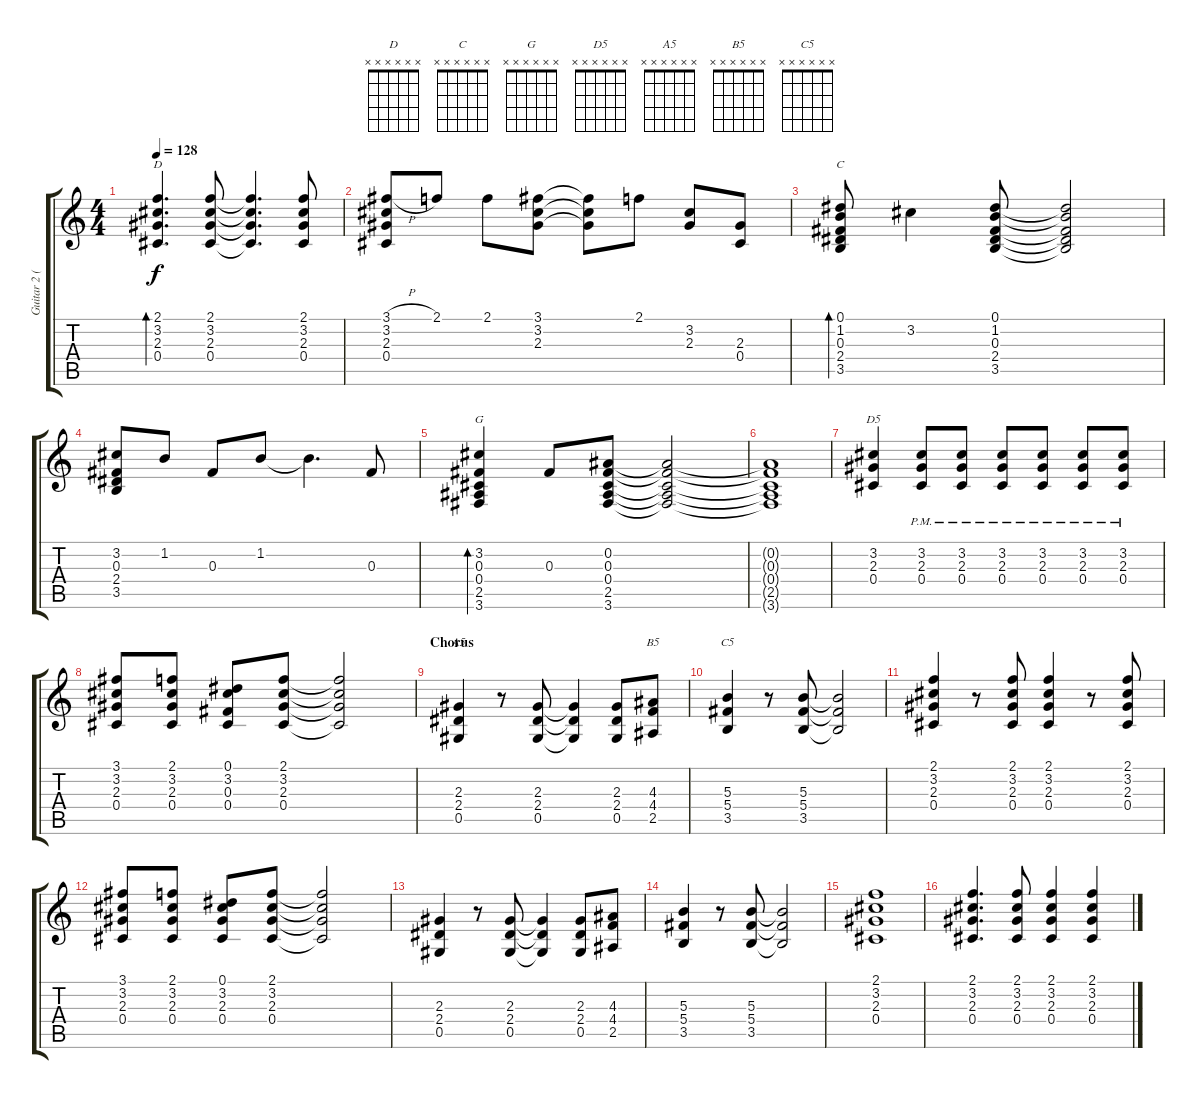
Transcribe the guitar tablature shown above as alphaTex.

\track ("Guitar 2 (Izzy)" "Guitar 2 (") {instrument distortionguitar}
\staff {score tabs}
\tuning (Eb4 Bb3 Gb3 Db3 Ab2 Eb2) {hide}
\chord ("D" x x x x x x)
\chord ("C" x x x x x x)
\chord ("G" x x x x x x)
\chord ("D5" x x x x x x)
\chord ("A5" x x x x x x)
\chord ("B5" x x x x x x)
\chord ("C5" x x x x x x)
\ts (4 4)
\tempo 128
\clef g2
\ks c
(2.1 3.2 2.3 0.4).4{d bd 60 ch "D" dy f} (2.1 3.2 2.3 0.4).8 (2.1{t} 3.2{t} 2.3{t} 0.4{t}).4{d} (2.1 3.2 2.3 0.4).8 |
(3.1{h} 3.2 2.3 0.4).8 2.1.8 2.1.8 (3.1 3.2 2.3).8 (3.1{t} 3.2{t} 2.3{t}).8 2.1.8 (3.2 2.3).8 (2.3 0.4).8 |
(0.1 1.2 0.3 2.4 3.5).8{bd 60 ch "C"} 3.2.4 (0.1 1.2 0.3 2.4 3.5).8 (0.1{t} 1.2{t} 0.3{t} 2.4{t} 3.5{t}).2 |
(3.2 0.3 2.4 3.5).8 1.2.8 0.3.8 1.2.8 1.2{t}.4{d} 0.3.8 |
(3.2 0.3 0.4 2.5 3.6).4{bd 60 ch "G"} 0.3.8 (0.2 0.3 0.4 2.5 3.6).8 (0.2{t} 0.3{t} 0.4{t} 2.5{t} 3.6{t}).2 |
(0.2{t} 0.3{t} 0.4{t} 2.5{t} 3.6{t}).1 |
(3.2 2.3 0.4).4{ch "D5"} (3.2{pm} 2.3{pm} 0.4{pm}).8 (3.2{pm} 2.3{pm} 0.4{pm}).8 (3.2{pm} 2.3{pm} 0.4{pm}).8 (3.2{pm} 2.3{pm} 0.4{pm}).8 (3.2{pm} 2.3{pm} 0.4{pm}).8 (3.2{pm} 2.3{pm} 0.4{pm}).8 |
(3.1 3.2 2.3 0.4).8 (2.1 3.2 2.3 0.4).8 (0.1 3.2 0.3 0.4).8 (2.1 3.2 2.3 0.4).8 (2.1{t} 3.2{t} 2.3{t} 0.4{t}).2 |
\section ("" "Chorus")
(2.3 2.4 0.5).4{ch "A5"} r.8 (2.3 2.4 0.5).8 (2.3{t} 2.4{t} 0.5{t}).4 (2.3 2.4 0.5).8 (4.3 4.4 2.5).8{ch "B5"} |
(5.3 5.4 3.5).4{ch "C5"} r.8 (5.3 5.4 3.5).8 (5.3{t} 5.4{t} 3.5{t}).2 |
(2.1 3.2 2.3 0.4).4 r.8 (2.1 3.2 2.3 0.4).8 (2.1 3.2 2.3 0.4).4 r.8 (2.1 3.2 2.3 0.4).8 |
(3.1 3.2 2.3 0.4).8 (2.1 3.2 2.3 0.4).8 (0.1 3.2 2.3 0.4).8 (2.1 3.2 2.3 0.4).8 (2.1{t} 3.2{t} 2.3{t} 0.4{t}).2 |
(2.3 2.4 0.5).4 r.8 (2.3 2.4 0.5).8 (2.3{t} 2.4{t} 0.5{t}).4 (2.3 2.4 0.5).8 (4.3 4.4 2.5).8 |
(5.3 5.4 3.5).4 r.8 (5.3 5.4 3.5).8 (5.3{t} 5.4{t} 3.5{t}).2 |
(2.1 3.2 2.3 0.4).1 |
(2.1 3.2 2.3 0.4).4{d} (2.1 3.2 2.3 0.4).8 (2.1 3.2 2.3 0.4).4 (2.1 3.2 2.3 0.4).4
